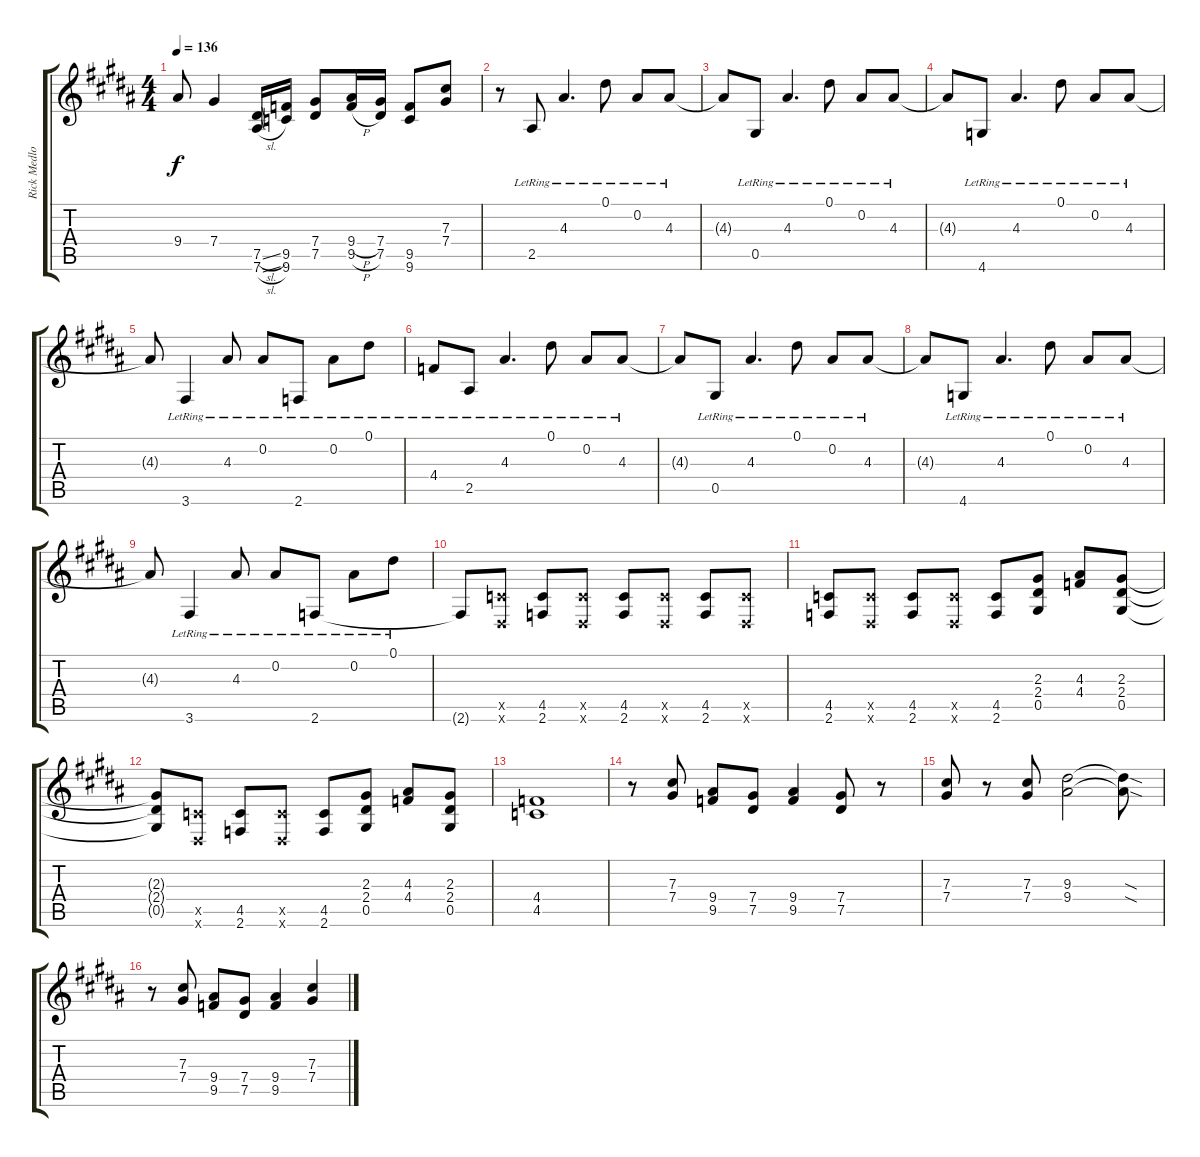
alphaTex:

\track ("Rick Medlocke Guitar" "Rick Medlo") {instrument distortionguitar}
\staff {score tabs}
\tuning (Eb4 Bb3 Gb3 Db3 Ab2 Eb2) {hide}
\ts (4 4)
\tempo 136
\clef g2
\ks b
9.4.8{dy f} 7.4.4 (7.5{sl} 7.6{sl}).16{volume 11 balance 16} (9.5 9.6).16 (7.4 7.5).8 (9.4{h} 9.5{h}).16 (7.4 7.5).16 (9.5 9.6).8 (7.3 7.4).8 |
r.8 2.5{lr}.8{instrument electricguitarclean} 4.3{lr}.4{d} 0.1{lr}.8 0.2{lr}.8 4.3{lr}.8 |
4.3{t}.8 0.5{lr}.8 4.3{lr}.4{d} 0.1{lr}.8 0.2{lr}.8 4.3{lr}.8 |
4.3{t}.8 4.6{lr}.8 4.3{lr}.4{d} 0.1{lr}.8 0.2{lr}.8 4.3{lr}.8 |
4.3{t}.8 3.6{lr}.4 4.3{lr}.8 0.2{lr}.8 2.6{lr}.8 0.2{lr}.8 0.1{lr}.8 |
4.4{lr}.8 2.5{lr}.8 4.3{lr}.4{d} 0.1{lr}.8 0.2{lr}.8 4.3{lr}.8 |
4.3{t}.8 0.5{lr}.8 4.3{lr}.4{d} 0.1{lr}.8 0.2{lr}.8 4.3{lr}.8 |
4.3{t}.8 4.6{lr}.8 4.3{lr}.4{d} 0.1{lr}.8 0.2{lr}.8 4.3{lr}.8 |
4.3{t}.8 3.6{lr}.4 4.3{lr}.8 0.2{lr}.8 2.6{lr}.8 0.2{lr}.8 0.1{lr}.8 |
2.6{t}.8 (4.5{x} 0.6{x}).8{instrument overdrivenguitar} (4.5 2.6).8 (4.5{x} 0.6{x}).8 (4.5 2.6).8 (4.5{x} 0.6{x}).8 (4.5 2.6).8 (4.5{x} 0.6{x}).8 |
(4.5 2.6).8 (4.5{x} 0.6{x}).8 (4.5 2.6).8 (4.5{x} 0.6{x}).8 (4.5 2.6).8 (2.3 2.4 0.5).8 (4.3 4.4).8 (2.3 2.4 0.5).8 |
(2.3{t} 2.4{t} 0.5{t}).8 (4.5{x} 0.6{x}).8 (4.5 2.6).8 (4.5{x} 0.6{x}).8 (4.5 2.6).8 (2.3 2.4 0.5).8 (4.3 4.4).8 (2.3 2.4 0.5).8 |
(4.4 4.5).1 |
r.8 (7.3 7.4).8 (9.4 9.5).8 (7.4 7.5).8 (9.4 9.5).4 (7.4 7.5).8 r.8 |
(7.3 7.4).8 r.8 (7.3 7.4).8 (9.3 9.4).2 (9.3{sod t} 9.4{sod t}).8 |
r.8 (7.3 7.4).8 (9.4 9.5).8 (7.4 7.5).8 (9.4 9.5).4 (7.3 7.4).4
